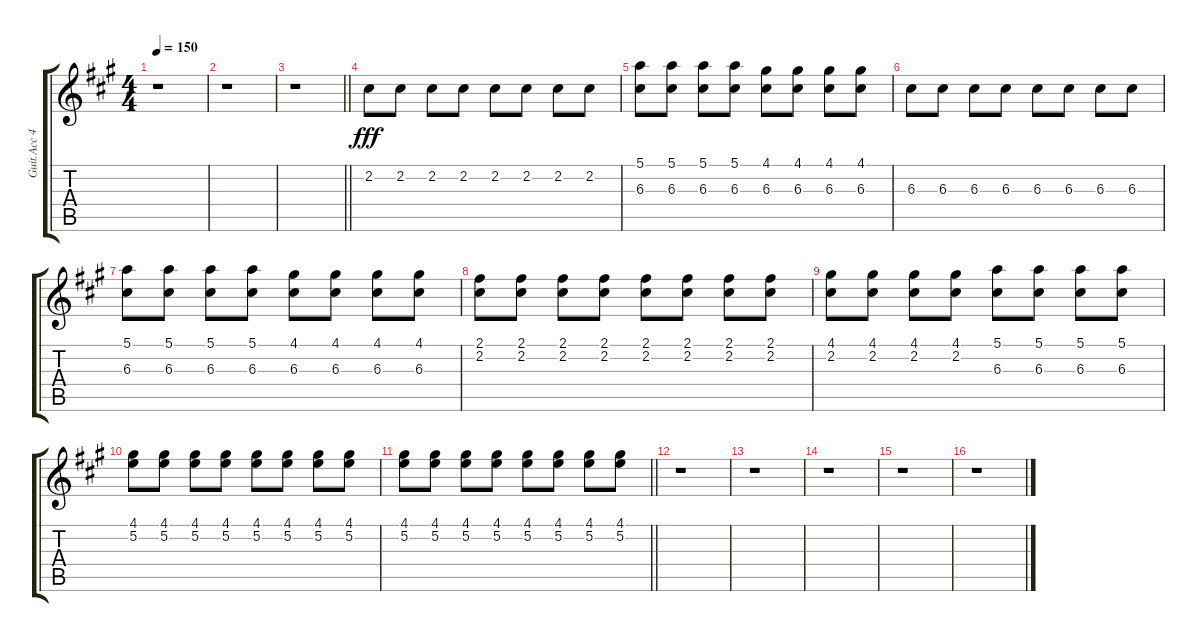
\track ("Guit.Acc 4" "Guit.Acc 4") {instrument overdrivenguitar}
\staff {score tabs}
\tuning (E4 B3 G3 D3 A2 E2) {hide}
\ts (4 4)
\tempo 150
\clef g2
\ks a
r.1{dy fff} |
r.1 |
\barLineRight lightlight
r.1 |
2.2.8 2.2.8 2.2.8 2.2.8 2.2.8 2.2.8 2.2.8 2.2.8 |
(5.1 6.3).8 (5.1 6.3).8 (5.1 6.3).8 (5.1 6.3).8 (4.1 6.3).8 (4.1 6.3).8 (4.1 6.3).8 (4.1 6.3).8 |
6.3.8 6.3.8 6.3.8 6.3.8 6.3.8 6.3.8 6.3.8 6.3.8 |
(5.1 6.3).8 (5.1 6.3).8 (5.1 6.3).8 (5.1 6.3).8 (4.1 6.3).8 (4.1 6.3).8 (4.1 6.3).8 (4.1 6.3).8 |
(2.1 2.2).8 (2.1 2.2).8 (2.1 2.2).8 (2.1 2.2).8 (2.1 2.2).8 (2.1 2.2).8 (2.1 2.2).8 (2.1 2.2).8 |
(4.1 2.2).8 (4.1 2.2).8 (4.1 2.2).8 (4.1 2.2).8 (5.1 6.3).8 (5.1 6.3).8 (5.1 6.3).8 (5.1 6.3).8 |
(4.1 5.2).8 (4.1 5.2).8 (4.1 5.2).8 (4.1 5.2).8 (4.1 5.2).8 (4.1 5.2).8 (4.1 5.2).8 (4.1 5.2).8 |
\barLineRight lightlight
(4.1 5.2).8 (4.1 5.2).8 (4.1 5.2).8 (4.1 5.2).8 (4.1 5.2).8 (4.1 5.2).8 (4.1 5.2).8 (4.1 5.2).8 |
r.1 |
r.1 |
r.1 |
r.1 |
r.1
